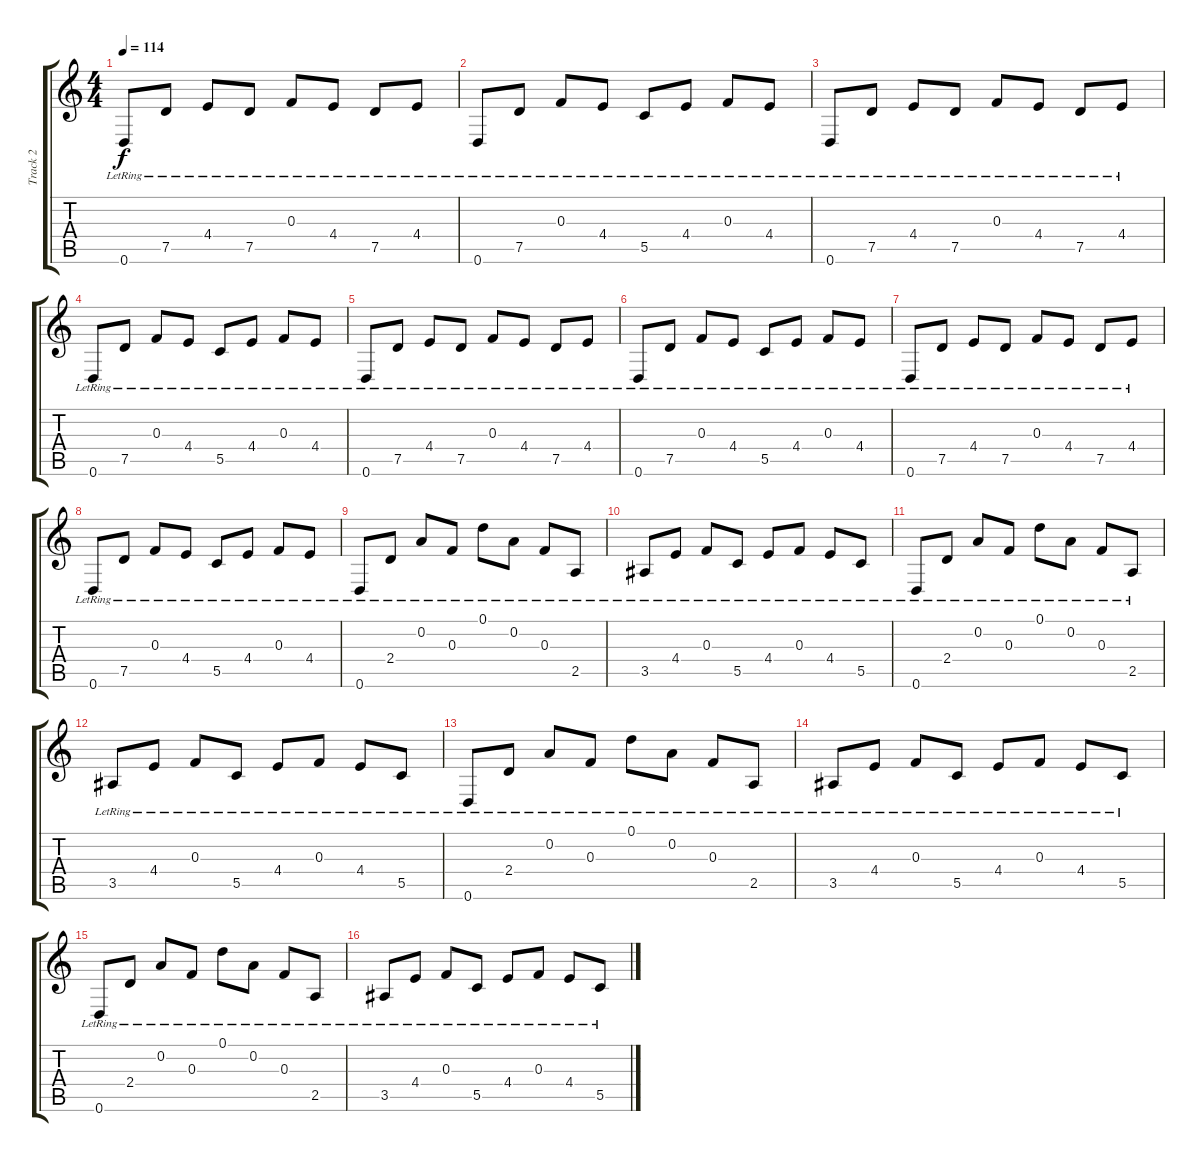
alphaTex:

\track ("Track 2" "Track 2") {instrument electricguitarclean}
\staff {score tabs}
\tuning (D4 A3 F3 C3 G2 D2) {hide}
\ts (4 4)
\tempo 114
\clef g2
\ks c
0.6{lr}.8{dy f instrument electricguitarclean} 7.5{lr}.8 4.4{lr}.8 7.5{lr}.8 0.3{lr}.8 4.4{lr}.8 7.5{lr}.8 4.4{lr}.8 |
0.6{lr}.8 7.5{lr}.8 0.3{lr}.8 4.4{lr}.8 5.5{lr}.8 4.4{lr}.8 0.3{lr}.8 4.4{lr}.8 |
0.6{lr}.8 7.5{lr}.8 4.4{lr}.8 7.5{lr}.8 0.3{lr}.8 4.4{lr}.8 7.5{lr}.8 4.4{lr}.8 |
0.6{lr}.8 7.5{lr}.8 0.3{lr}.8 4.4{lr}.8 5.5{lr}.8 4.4{lr}.8 0.3{lr}.8 4.4{lr}.8 |
0.6{lr}.8 7.5{lr}.8 4.4{lr}.8 7.5{lr}.8 0.3{lr}.8 4.4{lr}.8 7.5{lr}.8 4.4{lr}.8 |
0.6{lr}.8 7.5{lr}.8 0.3{lr}.8 4.4{lr}.8 5.5{lr}.8 4.4{lr}.8 0.3{lr}.8 4.4{lr}.8 |
0.6{lr}.8 7.5{lr}.8 4.4{lr}.8 7.5{lr}.8 0.3{lr}.8 4.4{lr}.8 7.5{lr}.8 4.4{lr}.8 |
0.6{lr}.8 7.5{lr}.8 0.3{lr}.8 4.4{lr}.8 5.5{lr}.8 4.4{lr}.8 0.3{lr}.8 4.4{lr}.8 |
0.6{lr}.8 2.4{lr}.8 0.2{lr}.8 0.3{lr}.8 0.1{lr}.8 0.2{lr}.8 0.3{lr}.8 2.5{lr}.8 |
3.5{lr}.8 4.4{lr}.8 0.3{lr}.8 5.5{lr}.8 4.4{lr}.8 0.3{lr}.8 4.4{lr}.8 5.5{lr}.8 |
0.6{lr}.8 2.4{lr}.8 0.2{lr}.8 0.3{lr}.8 0.1{lr}.8 0.2{lr}.8 0.3{lr}.8 2.5{lr}.8 |
3.5{lr}.8 4.4{lr}.8 0.3{lr}.8 5.5{lr}.8 4.4{lr}.8 0.3{lr}.8 4.4{lr}.8 5.5{lr}.8 |
0.6{lr}.8 2.4{lr}.8 0.2{lr}.8 0.3{lr}.8 0.1{lr}.8 0.2{lr}.8 0.3{lr}.8 2.5{lr}.8 |
3.5{lr}.8 4.4{lr}.8 0.3{lr}.8 5.5{lr}.8 4.4{lr}.8 0.3{lr}.8 4.4{lr}.8 5.5{lr}.8 |
0.6{lr}.8 2.4{lr}.8 0.2{lr}.8 0.3{lr}.8 0.1{lr}.8 0.2{lr}.8 0.3{lr}.8 2.5{lr}.8 |
3.5{lr}.8 4.4{lr}.8 0.3{lr}.8 5.5{lr}.8 4.4{lr}.8 0.3{lr}.8 4.4{lr}.8 5.5{lr}.8
